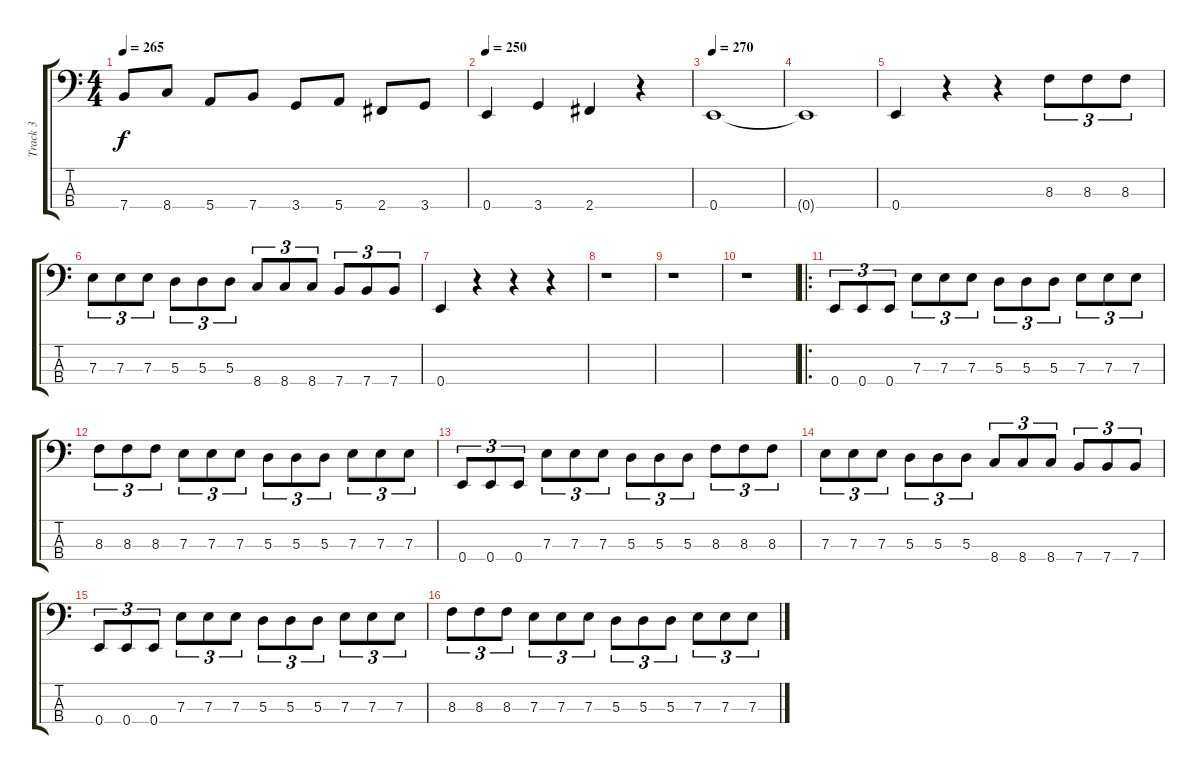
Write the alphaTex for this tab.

\track ("Track 3" "Track 3") {instrument electricbasspick}
\staff {score tabs}
\tuning (G2 D2 A1 E1) {hide}
\ts (4 4)
\tempo 265
\clef f4
\ks c
7.4.8{dy f} 8.4.8 5.4.8 7.4.8 3.4.8 5.4.8 2.4.8 3.4.8 |
\tempo 250
0.4.4 3.4.4 2.4.4 r.4 |
\tempo 270
0.4.1 |
0.4{t}.1 |
0.4.4 r.4 r.4 8.3.8{tu (3 2)} 8.3.8{tu (3 2)} 8.3.8{tu (3 2)} |
7.3.8{tu (3 2)} 7.3.8{tu (3 2)} 7.3.8{tu (3 2)} 5.3.8{tu (3 2)} 5.3.8{tu (3 2)} 5.3.8{tu (3 2)} 8.4.8{tu (3 2)} 8.4.8{tu (3 2)} 8.4.8{tu (3 2)} 7.4.8{tu (3 2)} 7.4.8{tu (3 2)} 7.4.8{tu (3 2)} |
0.4.4 r.4 r.4 r.4 |
r.1 |
r.1 |
r.1 |
\ro
0.4.8{tu (3 2)} 0.4.8{tu (3 2)} 0.4.8{tu (3 2)} 7.3.8{tu (3 2)} 7.3.8{tu (3 2)} 7.3.8{tu (3 2)} 5.3.8{tu (3 2)} 5.3.8{tu (3 2)} 5.3.8{tu (3 2)} 7.3.8{tu (3 2)} 7.3.8{tu (3 2)} 7.3.8{tu (3 2)} |
8.3.8{tu (3 2)} 8.3.8{tu (3 2)} 8.3.8{tu (3 2)} 7.3.8{tu (3 2)} 7.3.8{tu (3 2)} 7.3.8{tu (3 2)} 5.3.8{tu (3 2)} 5.3.8{tu (3 2)} 5.3.8{tu (3 2)} 7.3.8{tu (3 2)} 7.3.8{tu (3 2)} 7.3.8{tu (3 2)} |
0.4.8{tu (3 2)} 0.4.8{tu (3 2)} 0.4.8{tu (3 2)} 7.3.8{tu (3 2)} 7.3.8{tu (3 2)} 7.3.8{tu (3 2)} 5.3.8{tu (3 2)} 5.3.8{tu (3 2)} 5.3.8{tu (3 2)} 8.3.8{tu (3 2)} 8.3.8{tu (3 2)} 8.3.8{tu (3 2)} |
7.3.8{tu (3 2)} 7.3.8{tu (3 2)} 7.3.8{tu (3 2)} 5.3.8{tu (3 2)} 5.3.8{tu (3 2)} 5.3.8{tu (3 2)} 8.4.8{tu (3 2)} 8.4.8{tu (3 2)} 8.4.8{tu (3 2)} 7.4.8{tu (3 2)} 7.4.8{tu (3 2)} 7.4.8{tu (3 2)} |
0.4.8{tu (3 2)} 0.4.8{tu (3 2)} 0.4.8{tu (3 2)} 7.3.8{tu (3 2)} 7.3.8{tu (3 2)} 7.3.8{tu (3 2)} 5.3.8{tu (3 2)} 5.3.8{tu (3 2)} 5.3.8{tu (3 2)} 7.3.8{tu (3 2)} 7.3.8{tu (3 2)} 7.3.8{tu (3 2)} |
8.3.8{tu (3 2)} 8.3.8{tu (3 2)} 8.3.8{tu (3 2)} 7.3.8{tu (3 2)} 7.3.8{tu (3 2)} 7.3.8{tu (3 2)} 5.3.8{tu (3 2)} 5.3.8{tu (3 2)} 5.3.8{tu (3 2)} 7.3.8{tu (3 2)} 7.3.8{tu (3 2)} 7.3.8{tu (3 2)}
